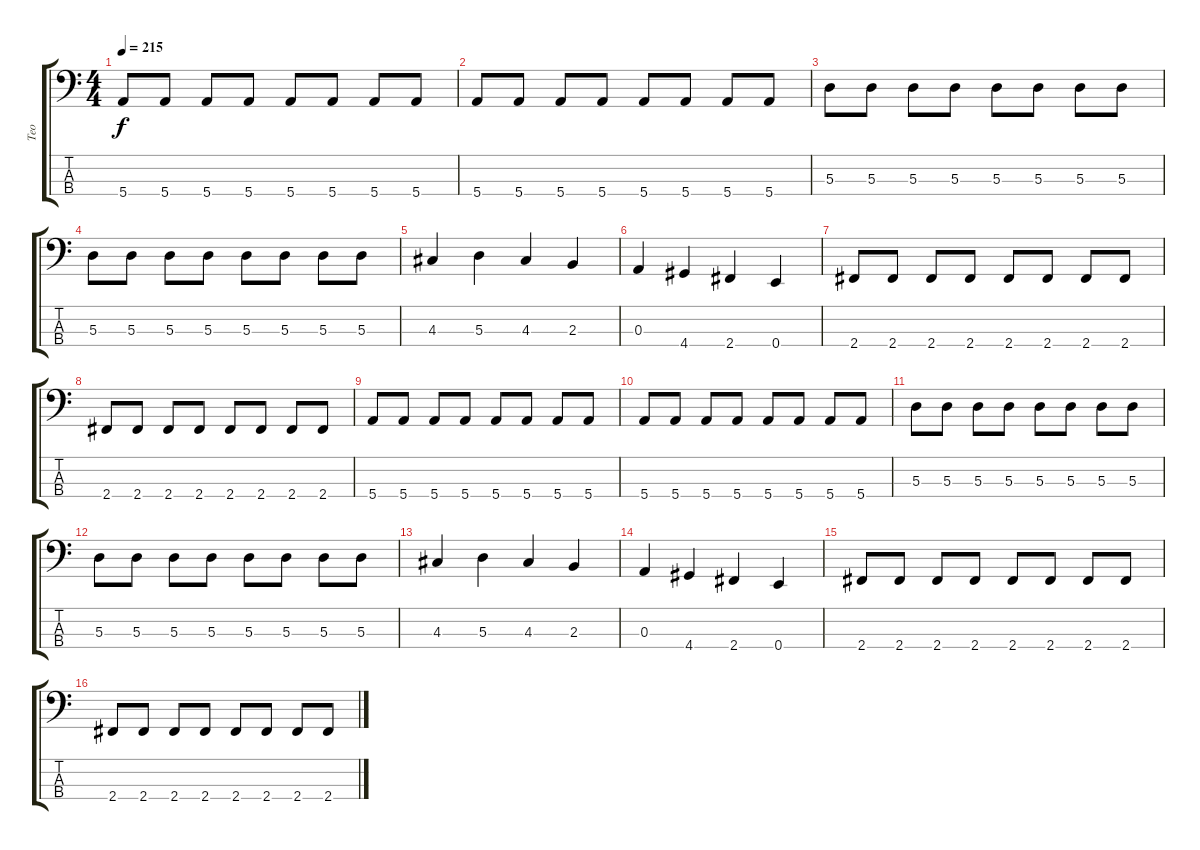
\track ("Teo" "Teo") {instrument electricbasspick}
\staff {score tabs}
\tuning (G2 D2 A1 E1) {hide}
\ts (4 4)
\tempo 215
\clef f4
\ks c
5.4.8{dy f} 5.4.8 5.4.8 5.4.8 5.4.8 5.4.8 5.4.8 5.4.8 |
5.4.8 5.4.8 5.4.8 5.4.8 5.4.8 5.4.8 5.4.8 5.4.8 |
5.3.8 5.3.8 5.3.8 5.3.8 5.3.8 5.3.8 5.3.8 5.3.8 |
5.3.8 5.3.8 5.3.8 5.3.8 5.3.8 5.3.8 5.3.8 5.3.8 |
4.3.4 5.3.4 4.3.4 2.3.4 |
0.3.4 4.4.4 2.4.4 0.4.4 |
2.4.8 2.4.8 2.4.8 2.4.8 2.4.8 2.4.8 2.4.8 2.4.8 |
2.4.8 2.4.8 2.4.8 2.4.8 2.4.8 2.4.8 2.4.8 2.4.8 |
5.4.8 5.4.8 5.4.8 5.4.8 5.4.8 5.4.8 5.4.8 5.4.8 |
5.4.8 5.4.8 5.4.8 5.4.8 5.4.8 5.4.8 5.4.8 5.4.8 |
5.3.8 5.3.8 5.3.8 5.3.8 5.3.8 5.3.8 5.3.8 5.3.8 |
5.3.8 5.3.8 5.3.8 5.3.8 5.3.8 5.3.8 5.3.8 5.3.8 |
4.3.4 5.3.4 4.3.4 2.3.4 |
0.3.4 4.4.4 2.4.4 0.4.4 |
2.4.8 2.4.8 2.4.8 2.4.8 2.4.8 2.4.8 2.4.8 2.4.8 |
2.4.8 2.4.8 2.4.8 2.4.8 2.4.8 2.4.8 2.4.8 2.4.8
